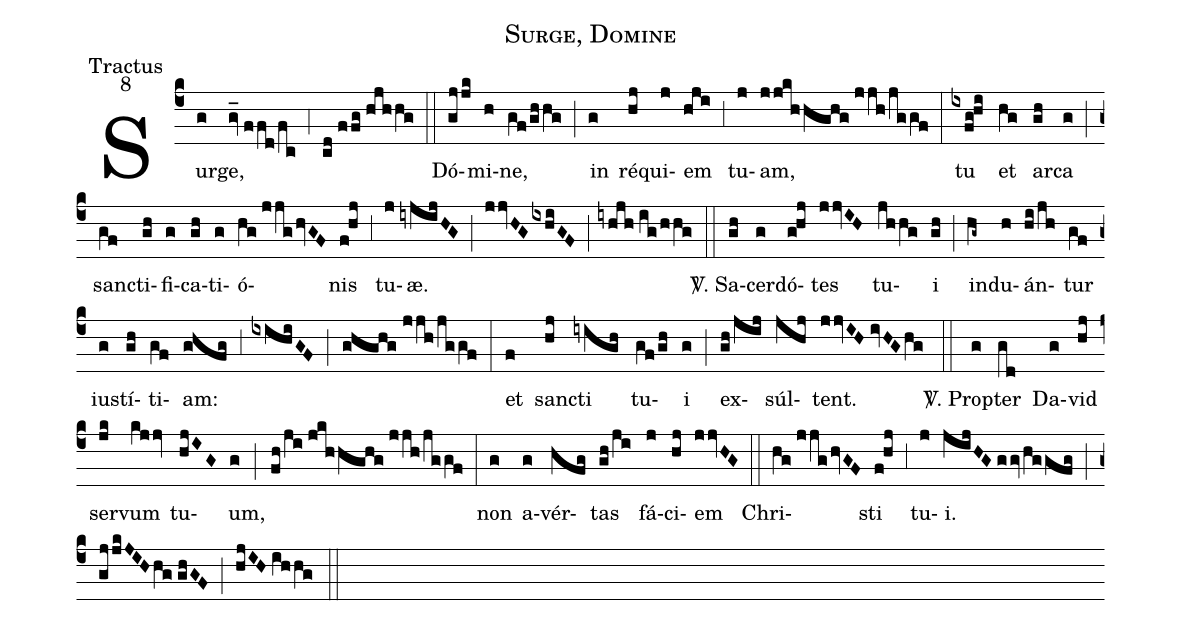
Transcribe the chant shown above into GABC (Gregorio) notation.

name:Surge, Domine;
office-part:Tractus;
mode:8;
%%
(c4) Sur(g)ge,(gv_//ffd/fc) (,4) (cd//ffg//hjhhg) (::)
Dó(gjjk)mi(h)ne,(gf/ghhg) (;) in(g) ré(hj)qui(j)em(hji) (,3) tu(j)am,(jjkhhghg//jjh/jggf) (:)
tu(ixfg!hi) et(hg) ar(gh)ca(g) (;) san(gf)cti(gh)fi(g)ca(gh)ti(g)ó(hg//jjg/hvGF)nis(f!hj) (,3) tu(j)æ.(iyjijHG) (;) (jjvHG/ixhiGF) (;) (iyhjh//ig/hhg) (::)

<sp>V/</sp>. Sa(gh)cer(g)dó(g!hj)tes(jjvIH) tu(jhhg)i(gh) (;) in(hg~)du(h)án(hi/jh)tur(gf) iu(g)stí(gh)ti(gf)am:(ghfg) (,3) (ixihiGF) (;) (ghghg//jjh/jggf) (:)
et(f) san(hj)cti(iyigh) tu(gf/gh)i(g) (;) ex(gh/jij)súl(jhj)tent.(jjvIH//ivHG/hg) (::)

<sp>V/</sp>. Prop(g)ter(gd) Da(g)vid(hj) ser(jk)vum(kjjv) tu(hjIG)um,(g) (;) (fh/ji//jkhhghg//jjh/jggf) (:)
non(g) a(g)vér(hfg)tas(gh/ji) fá(j)ci(hj)em(jjvHG) (::)
Chri(hg//jjg/hvGF)sti(f!hj) (,3) tu(j)i.(jijHG//ggv/hggfg) (;) (gjjkJIH/hg//ghGF) (;) (hjIH//ihhg) (::)
